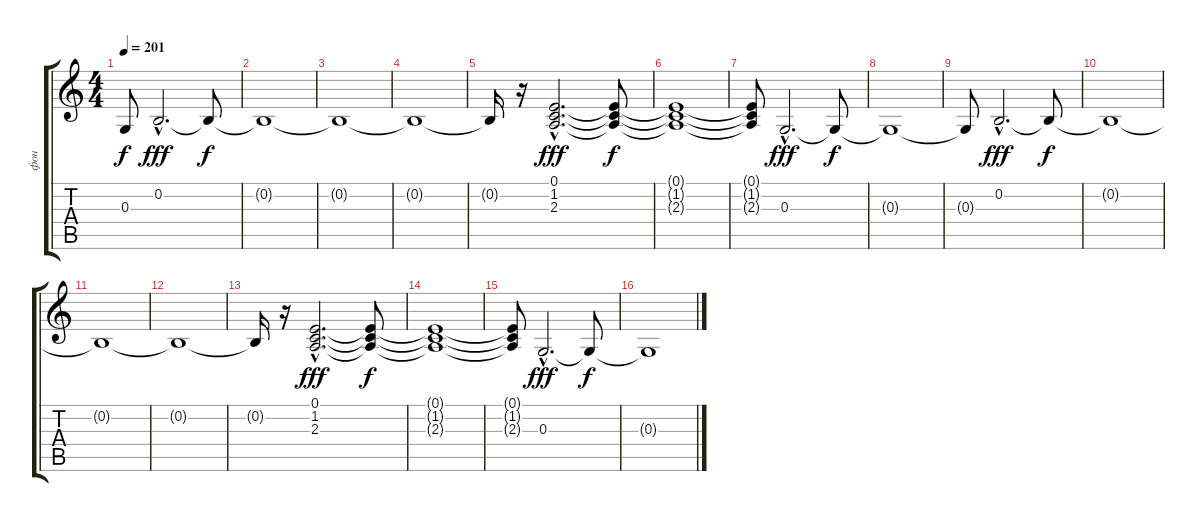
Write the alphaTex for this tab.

\track ("фон" "фон") {instrument lead3calliope}
\staff {score tabs}
\tuning (E4 B3 G3 D3 A2 E2) {hide}
\ts (4 4)
\tempo 201
\clef g2
\ks c
0.3{t}.8{dy f} 0.2{hac}.2{d dy fff} 0.2{t}.8{dy f} |
0.2{t}.1 |
0.2{t}.1 |
0.2{t}.1 |
0.2{t}.16 r.16 (0.1{hac} 1.2{hac} 2.3{hac}).2{d dy fff} (0.1{t} 1.2{t} 2.3{t}).8{dy f} |
(0.1{t} 1.2{t} 2.3{t}).1 |
(0.1{t} 1.2{t} 2.3{t}).8 0.3{hac}.2{d dy fff} 0.3{t}.8{dy f} |
0.3{t}.1 |
0.3{t}.8 0.2{hac}.2{d dy fff} 0.2{t}.8{dy f} |
0.2{t}.1 |
0.2{t}.1 |
0.2{t}.1 |
0.2{t}.16 r.16 (0.1{hac} 1.2{hac} 2.3{hac}).2{d dy fff} (0.1{t} 1.2{t} 2.3{t}).8{dy f} |
(0.1{t} 1.2{t} 2.3{t}).1 |
(0.1{t} 1.2{t} 2.3{t}).8 0.3{hac}.2{d dy fff} 0.3{t}.8{dy f} |
0.3{t}.1
